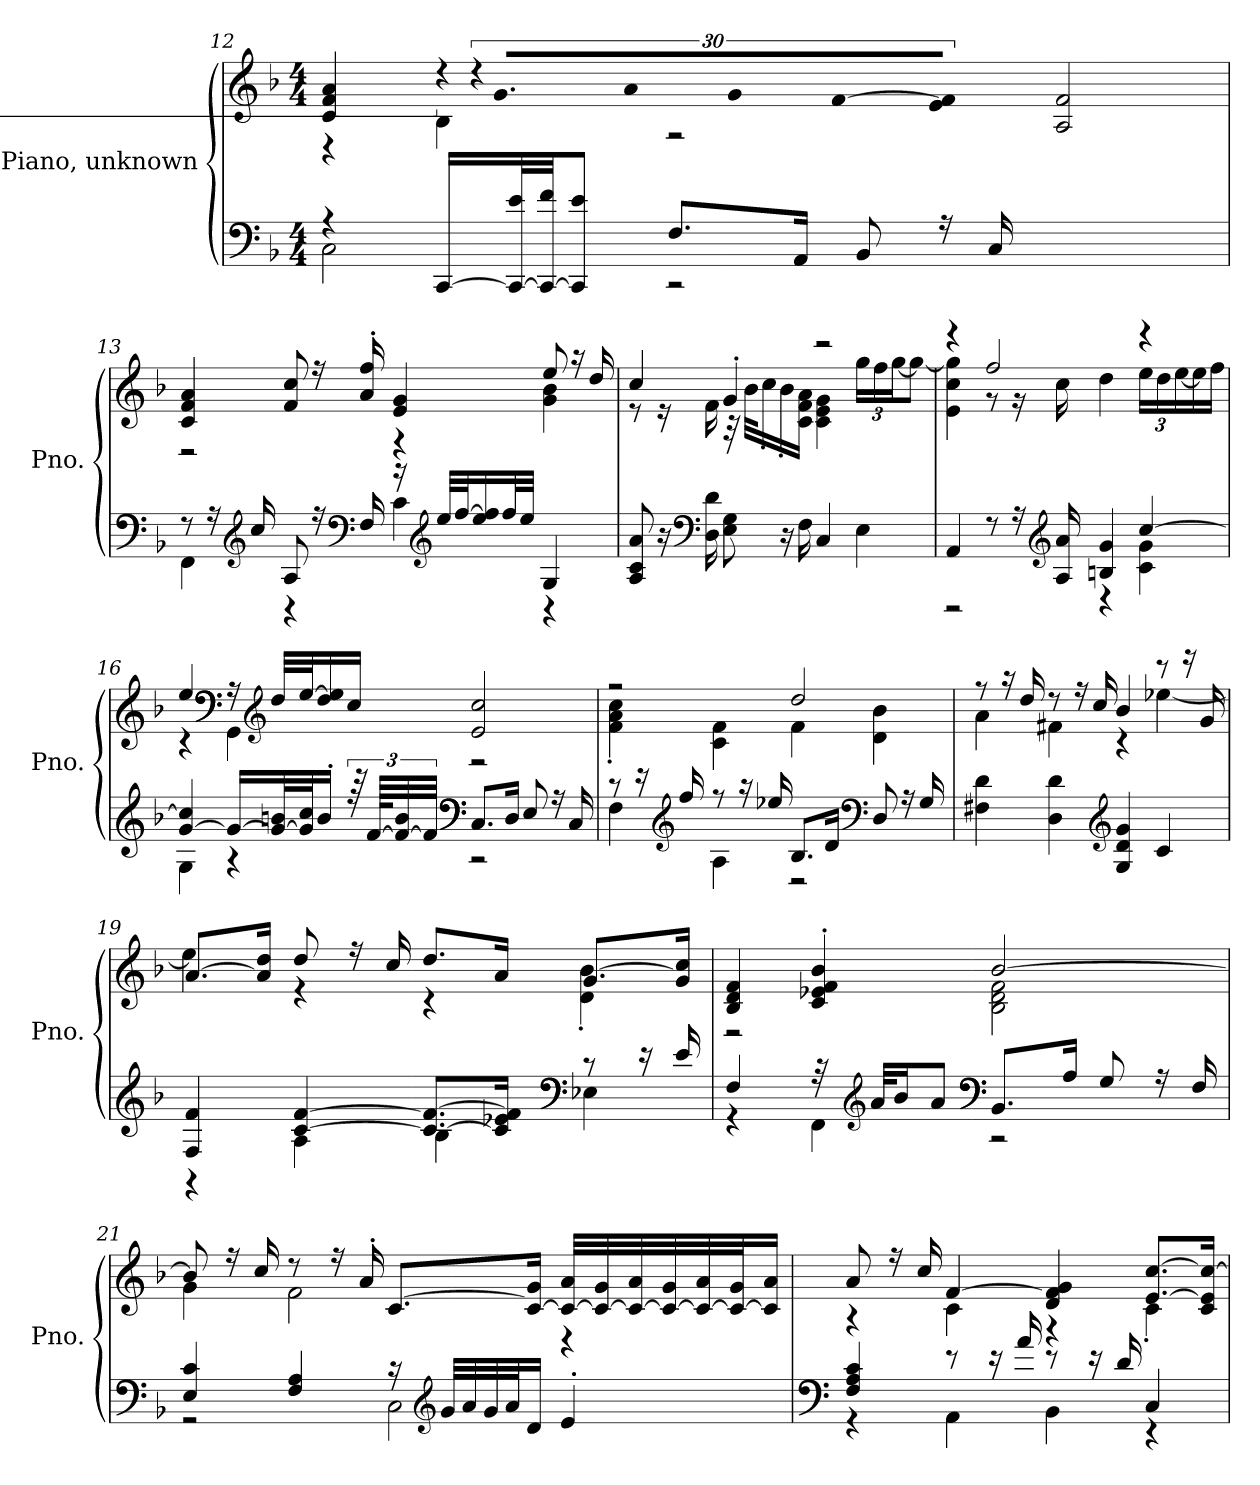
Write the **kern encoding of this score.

**kern	**kern
*part1	*part1
*staff2	*staff1
*I"Piano, unknown	*
*I'Pno.	*
*clefF4	*clefG2
*k[b-]	*k[b-]
*M4/4	*M4/4
=12	=12
*^	*^
4r	2C\	4c/ 4f/ 4a/	4r
!	!	!LO:N:vis=32	!
[16CC/LL	.	640%23r	4B-\
!	!	!LO:N:vis=64	!
.	.	960%17r	.
!	!	!LO:N:vis=32.	!
.	.	1920%103g/LLL	.
32CC/_ 32e/L	.	.	.
32CC/_ 32f/JJ	.	.	.
!	!	!LO:N:vis=32	!
.	.	640%23a/	.
8CC/] 8e/J	.	.	.
!	!	!LO:N:vis=32	!
.	.	640%23g/	.
!	!	!LO:N:vis=32	!
.	.	[640%23f/	.
!	!	!LO:N:vis=32	!
.	.	640%23e/ 640%23f/]JJJ	.
8.F/L	2r	.	2r
.	.	2A/ 2f/	.
16AA/Jk	.	.	.
8BB-/	.	.	.
16r	.	.	.
16C/	.	.	.
960ryy	960ryy	.	960ryy
!!LO:PB:g=z	!!
=13	=13	=13	=13
8r	4FF\	4c/ 4f/ 4a/	2r
16r	.	.	.
*clefG2	*	*	*
16cc/	.	.	.
8A/	4r	8f/ 8cc/	.
16r	.	16r	.
*clefF4	*	*	*
16F/	.	16a/' 16ff/'	.
16r	4c\	4e/ 4g/	4r
*clefG2	*	*	*
32ee/LLL	.	.	.
[32ff/J	.	.	.
16ee/ 16ff/]	.	.	.
32ff/L	.	.	.
32ee/JJJ	.	.	.
4G/	4r	8ee/	4g\ 4b-\
.	.	16r	.
.	.	16dd/	.
*v	*v	*	*
=14	=14	=14
8A/ 8c/ 8a/	4cc/	8r
16r	.	16r
*clefF4	*	*
16D\ 16d\	.	16f\
8E\ 8G\	4g'/	32r
.	.	32b-\KLL
.	.	16cc'\
16r	.	16b-'\
16F\	.	16c\ 16f\ 16a\JJ
4C/	2r	4c\ 4e\ 4g\
*	*	*Xbrackettup
4E\	.	24gg\LL
.	.	24ff\
.	.	[24gg\J
.	.	8gg\J_
!!LO:LB:g=z	!!
=15	=15	=15
*^	*	*
4AA/	2r	4r	4e\ 4cc\ 4gg\]
8r	.	2ff/	8r
16r	.	.	16r
*clefG2	*	*	*
16A/ 16a/	.	.	16cc\
4Bn/ 4g/	4r	.	4dd\
[4cc/	4c\ 4g\	4r	24ee\LL
.	.	.	24dd\
.	.	.	[24ee\
.	.	.	16ee\]
.	.	.	16ff\JJ
=16	=16	=16	=16
[4g/ 4cc/]	4G\	4ee/	4r
*	*	*clefF4	*
16g/LL_	4r	16r	4GG\
*	*	*clefG2	*
32g/_ 32bn/L	.	32dd/LLL	.
32g/] 32cc/J	.	[32ee/J	.
16b'/JJ	.	16dd/ 16ee/]	.
96r	.	16cc/JJ	.
[96f/KLLL	.	.	.
48f/_ 48b/	.	.	.
48f/JJJ]	.	.	.
*clefF4	*	*	*
8.C/L	2r	2e/ 2cc/	2r
16D/Jk	.	.	.
8E/	.	.	.
16r	.	.	.
16C/	.	.	.
!!LO:LB:g=z	!!
=17	=17	=17	=17
8r	4F\	2r	4f\' 4a\' 4cc\'
16r	.	.	.
*clefG2	*	*	*
16ff/	.	.	.
8r	4A\	.	4c\ 4f\
16r	.	.	.
16ee-X/	.	.	.
8.B-/L	2r	2dd/	4f\
16d/Jk	.	.	.
*clefF4	*	*	*
8D/	.	.	4d\ 4b-\
16r	.	.	.
16G/	.	.	.
*v	*v	*	*
=18	=18	=18
4F#X\ 4d\	8r	4a\
.	16r	.
.	16dd/	.
4D\ 4d\	8r	4f#X\
.	16r	.
.	16cc/	.
*clefG2	*	*
4G/ 4d/ 4g/	4b-/	4r
4c/	8r	[4ee-X\
.	16r	.
.	16g/	.
!!LO:LB:g=z	!!
=19	=19	=19
*^	*	*
4F/ 4f/	4r	[8.a/L	4ee-\]
.	.	16a/] 16dd/Jk	.
[4c/ [4f/	4A\	8dd/	4r
.	.	16r	.
.	.	16cc/	.
8.c/_ 8.f/_L	4B-\	8.dd/L	4r
16c/] 16e-X/ 16f/]Jk	.	16a/Jk	.
*clefF4	*	*	*
8r	4E-X\	[8.g/L	4d\' 4b-\'
16r	.	.	.
16e-/	.	16g/] 16cc/Jk	.
=20	=20	=20	=20
4F/	4r	4B-/ 4d/ 4f/	2r
32r	4FF\	4c/' 4e-X/' 4f/' 4b-/'	.
*clefG2	*	*	*
32a/KLL	.	.	.
16b-/J	.	.	.
8a/J	.	.	.
*clefF4	*	*	*
8.BB-/L	2r	[2b-/	2B-\ 2d\ 2f\
16A/Jk	.	.	.
8G/	.	.	.
16r	.	.	.
16F/	.	.	.
!!LO:LB:g=z	!!
=21	=21	=21	=21
4E/ 4c/	2r	8b-/]	4g\
.	.	16r	.
.	.	16cc/	.
4F/ 4A/	.	8r	2f\
.	.	16r	.
.	.	16a'/	.
16r	2C\	[8.c/L	.
*clefG2	*	*	*
32g/LLL	.	.	.
32a/	.	.	.
32g/	.	.	.
32a/J	.	.	.
16d/JJ	.	16c/_ 16g/Jk	.
4e'/	.	32c/_ 32a/LLL	4r
.	.	32c/_ 32g/	.
.	.	32c/_ 32a/	.
.	.	32c/_ 32g/	.
.	.	32c/_ 32a/	.
.	.	32c/_ 32g/J	.
.	.	16c/] 16a/JJ	.
=22	=22	=22	=22
*clefF4	*	*	*
4F/ 4A/ 4c/	4r	8a/	4r
.	.	16r	.
.	.	16cc/	.
8r	4AA\	[4f/	4c\
16r	.	.	.
16a/	.	.	.
8r	4BB-\	4d/ 4f/] 4g/	4r
16r	.	.	.
16d/	.	.	.
4C/	4r	[8.e/ [8.cc/L	4c'\
.	.	16c/ 16e/] 16cc/_Jk	.
*v	*v	*	*
*	*v	*v
=	=
*-	*-
